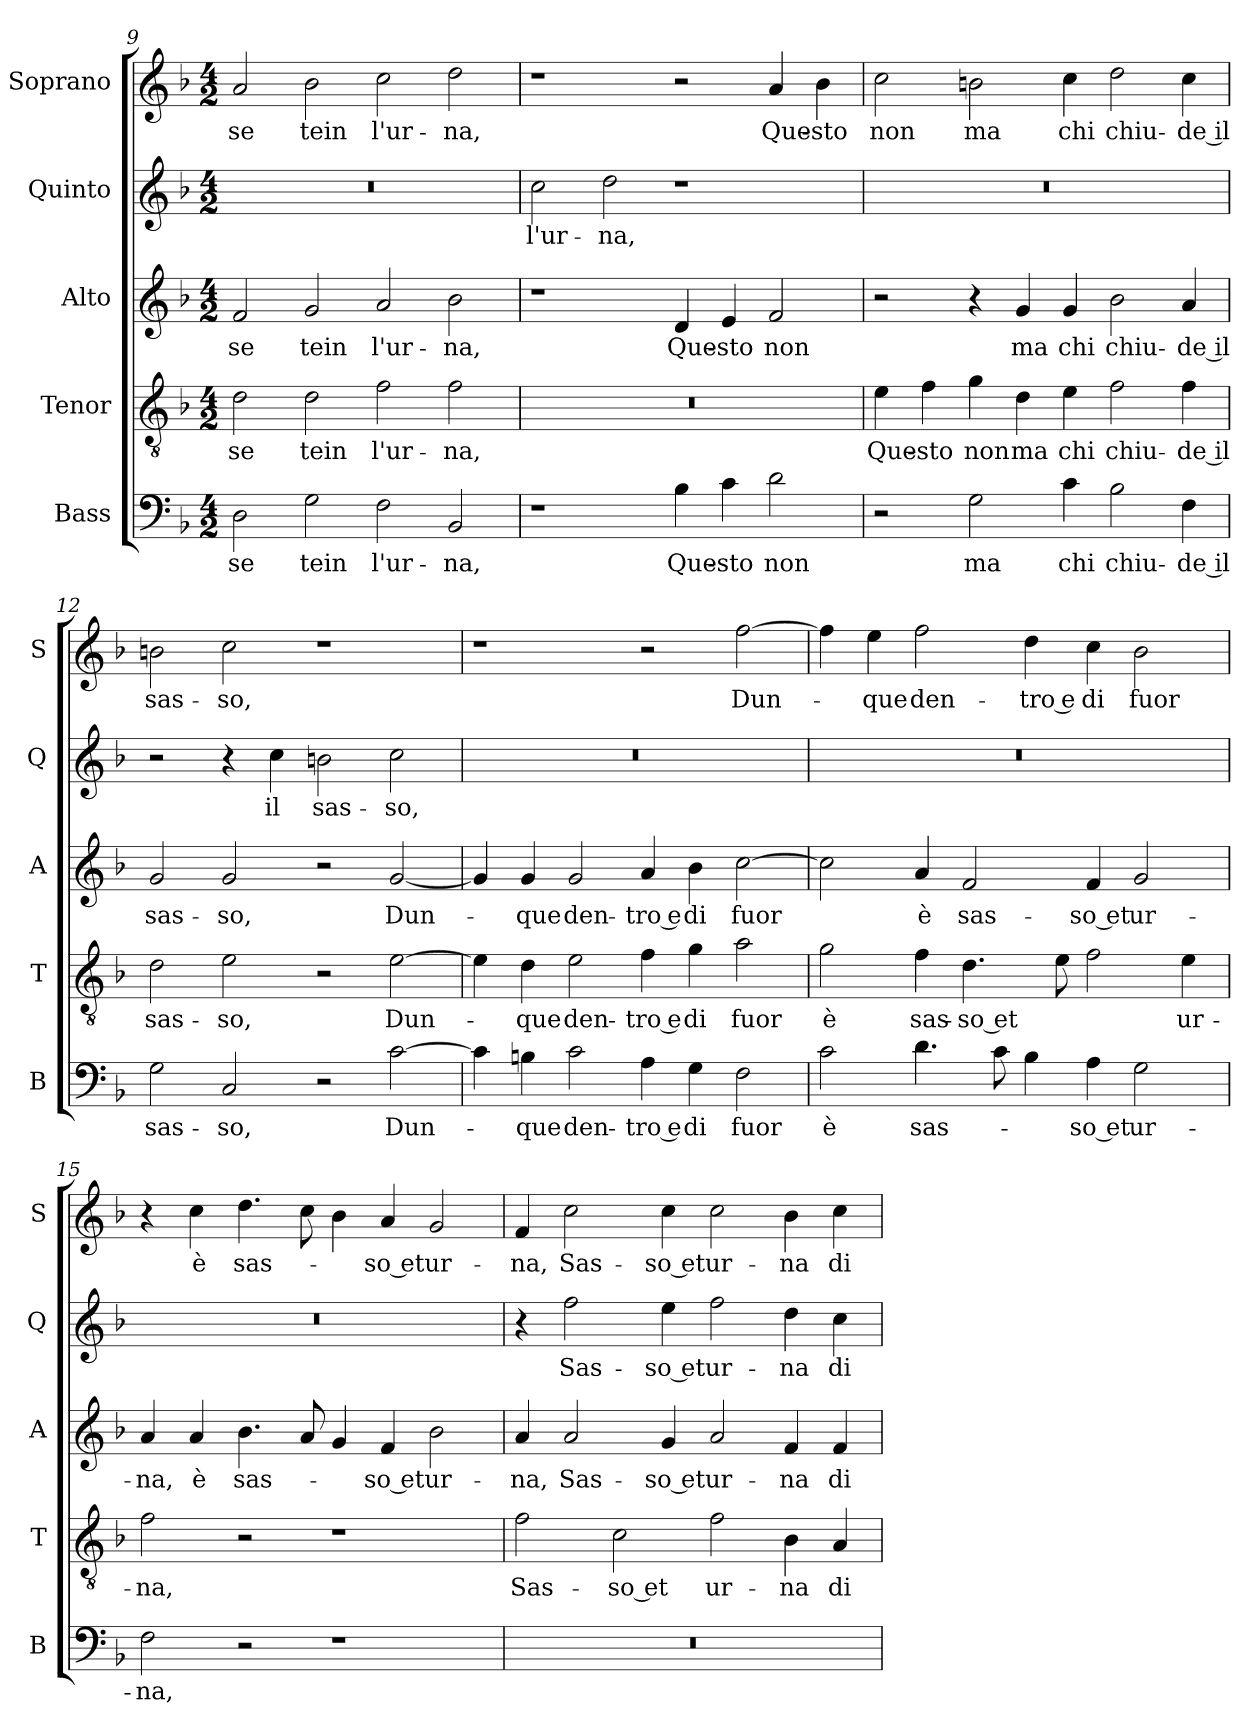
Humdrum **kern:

**kern	**text	**kern	**text	**kern	**text	**kern	**text	**kern	**text
*part5	*part5	*part4	*part4	*part3	*part3	*part2	*part2	*part1	*part1
*staff5	*staff5	*staff4	*staff4	*staff3	*staff3	*staff2	*staff2	*staff1	*staff1
*I"Bass	*	*I"Tenor	*	*I"Alto	*	*I"Quinto	*	*I"Soprano	*
*I'B	*	*I'T	*	*I'A	*	*I'Q	*	*I'S	*
*clefF4	*	*clefGv2	*	*clefG2	*	*clefG2	*	*clefG2	*
*k[b-]	*	*k[b-]	*	*k[b-]	*	*k[b-]	*	*k[b-]	*
*F:	*	*F:	*	*F:	*	*F:	*	*F:	*
*M4/2	*	*M4/2	*	*M4/2	*	*M4/2	*	*M4/2	*
=9	=9	=9	=9	=9	=9	=9	=9	=9	=9
!	!LO:LY:b	!	!LO:LY:b	!	!LO:LY:b	!	!	!	!LO:LY:b
2D\	se	2d\	se	2f/	se	0r	.	2a/	se
!	!LO:LY:b	!	!LO:LY:b	!	!LO:LY:b	!	!	!	!LO:LY:b
2G\	tein	2d\	tein	2g/	tein	.	.	2b-\	tein
!	!LO:LY:b	!	!LO:LY:b	!	!LO:LY:b	!	!	!	!LO:LY:b
2F\	l'ur-	2f\	l'ur-	2a/	l'ur-	.	.	2cc\	l'ur-
!	!LO:LY:b	!	!LO:LY:b	!	!LO:LY:b	!	!	!	!LO:LY:b
2BB-/	-na,	2f\	-na,	2b-\	-na,	.	.	2dd\	-na,
=10	=10	=10	=10	=10	=10	=10	=10	=10	=10
!	!	!	!	!	!	!	!LO:LY:b	!	!
1r	.	0r	.	1r	.	2cc\	l'ur-	1r	.
!	!	!	!	!	!	!	!LO:LY:b	!	!
.	.	.	.	.	.	2dd\	-na,	.	.
!	!LO:LY:b	!	!	!	!LO:LY:b	!	!	!	!
4B-\	Que-	.	.	4d/	Que-	1r	.	2r	.
!	!LO:LY:b	!	!	!	!LO:LY:b	!	!	!	!
4c\	-sto	.	.	4e/	-sto	.	.	.	.
!	!LO:LY:b	!	!	!	!LO:LY:b	!	!	!	!LO:LY:b
2d\	non	.	.	2f/	non	.	.	4a/	Que-
!	!	!	!	!	!	!	!	!	!LO:LY:b
.	.	.	.	.	.	.	.	4b-\	-sto
!!LO:LB:g=z
=11	=11	=11	=11	=11	=11	=11	=11	=11	=11
!	!	!	!LO:LY:b	!	!	!	!	!	!LO:LY:b
2r	.	4e\	Que-	2r	.	0r	.	2cc\	non
!	!	!	!LO:LY:b	!	!	!	!	!	!
.	.	4f\	-sto	.	.	.	.	.	.
!	!LO:LY:b	!	!LO:LY:b	!	!	!	!	!	!LO:LY:b
2G\	ma	4g\	non	4r	.	.	.	2bn\	ma
!	!	!	!LO:LY:b	!	!LO:LY:b	!	!	!	!
.	.	4d\	ma	4g/	ma	.	.	.	.
!	!LO:LY:b	!	!LO:LY:b	!	!LO:LY:b	!	!	!	!LO:LY:b
4c\	chi	4e\	chi	4g/	chi	.	.	4cc\	chi
!	!LO:LY:b	!	!LO:LY:b	!	!LO:LY:b	!	!	!	!LO:LY:b
2B-\	chiu-	2f\	chiu-	2b-\	chiu-	.	.	2dd\	chiu-
!	!LO:LY:b	!	!LO:LY:b	!	!LO:LY:b	!	!	!	!LO:LY:b
4F\	-de il	4f\	-de il	4a/	-de il	.	.	4cc\	-de il
=12	=12	=12	=12	=12	=12	=12	=12	=12	=12
!	!LO:LY:b	!	!LO:LY:b	!	!LO:LY:b	!	!	!	!LO:LY:b
2G\	sas-	2d\	sas-	2g/	sas-	2r	.	2bn\	sas-
!	!LO:LY:b	!	!LO:LY:b	!	!LO:LY:b	!	!	!	!LO:LY:b
2C/	-so,	2e\	-so,	2g/	-so,	4r	.	2cc\	-so,
!	!	!	!	!	!	!	!LO:LY:b	!	!
.	.	.	.	.	.	4cc\	il	.	.
!	!	!	!	!	!	!	!LO:LY:b	!	!
2r	.	2r	.	2r	.	2bn\	sas-	1r	.
!	!LO:LY:b	!	!LO:LY:b	!	!LO:LY:b	!	!LO:LY:b	!	!
[2c\	Dun-	[2e\	Dun-	[2g/	Dun-	2cc\	-so,	.	.
=13	=13	=13	=13	=13	=13	=13	=13	=13	=13
4c\]	.	4e\]	.	4g/]	.	0r	.	1r	.
!	!LO:LY:b	!	!LO:LY:b	!	!LO:LY:b	!	!	!	!
4Bn\	-que	4d\	-que	4g/	-que	.	.	.	.
!	!LO:LY:b	!	!LO:LY:b	!	!LO:LY:b	!	!	!	!
2c\	den-	2e\	den-	2g/	den-	.	.	.	.
!	!LO:LY:b	!	!LO:LY:b	!	!LO:LY:b	!	!	!	!
4A\	-tro e	4f\	-tro e	4a/	-tro e	.	.	2r	.
!	!LO:LY:b	!	!LO:LY:b	!	!LO:LY:b	!	!	!	!
4G\	di	4g\	di	4b-\	di	.	.	.	.
!	!LO:LY:b	!	!LO:LY:b	!	!LO:LY:b	!	!	!	!LO:LY:b
2F\	fuor	2a\	fuor	[2cc\	fuor	.	.	[2ff\	Dun-
!!LO:LB:g=z
=14	=14	=14	=14	=14	=14	=14	=14	=14	=14
!	!LO:LY:b	!	!LO:LY:b	!	!	!	!	!	!
2c\	è	2g\	è	2cc\]	.	0r	.	4ff\]	.
!	!	!	!	!	!	!	!	!	!LO:LY:b
.	.	.	.	.	.	.	.	4ee\	-que
!	!LO:LY:b	!	!LO:LY:b	!	!LO:LY:b	!	!	!	!LO:LY:b
4.d\	sas-	4f\	sas-	4a/	è	.	.	2ff\	den-
!	!	!	!LO:LY:b	!	!LO:LY:b	!	!	!	!
.	.	4.d\	-so et	2f/	sas-	.	.	.	.
8c\	.	.	.	.	.	.	.	.	.
!	!	!	!	!	!	!	!	!	!LO:LY:b
4B-\	.	.	.	.	.	.	.	4dd\	-tro e
.	.	8e\	.	.	.	.	.	.	.
!	!LO:LY:b	!	!	!	!LO:LY:b	!	!	!	!LO:LY:b
4A\	-so et	2f\	.	4f/	-so et	.	.	4cc\	di
!	!LO:LY:b	!	!	!	!LO:LY:b	!	!	!	!LO:LY:b
2G\	ur-	.	.	2g/	ur-	.	.	2b-\	fuor
!	!	!	!LO:LY:b	!	!	!	!	!	!
.	.	4e\	ur-	.	.	.	.	.	.
=15	=15	=15	=15	=15	=15	=15	=15	=15	=15
!	!LO:LY:b	!	!LO:LY:b	!	!LO:LY:b	!	!	!	!
2F\	-na,	2f\	-na,	4a/	-na,	0r	.	4r	.
!	!	!	!	!	!LO:LY:b	!	!	!	!LO:LY:b
.	.	.	.	4a/	è	.	.	4cc\	è
!	!	!	!	!	!LO:LY:b	!	!	!	!LO:LY:b
2r	.	2r	.	4.b-\	sas-	.	.	4.dd\	sas-
.	.	.	.	8a/	.	.	.	8cc\	.
1r	.	1r	.	4g/	.	.	.	4b-\	.
!	!	!	!	!	!LO:LY:b	!	!	!	!LO:LY:b
.	.	.	.	4f/	-so et	.	.	4a/	-so et
!	!	!	!	!	!LO:LY:b	!	!	!	!LO:LY:b
.	.	.	.	2b-\	ur-	.	.	2g/	ur-
=16	=16	=16	=16	=16	=16	=16	=16	=16	=16
!	!	!	!LO:LY:b	!	!LO:LY:b	!	!	!	!LO:LY:b
0r	.	2f\	Sas-	4a/	-na,	4r	.	4f/	-na,
!	!	!	!	!	!LO:LY:b	!	!LO:LY:b	!	!LO:LY:b
.	.	.	.	2a/	Sas-	2ff\	Sas-	2cc\	Sas-
!	!	!	!LO:LY:b	!	!	!	!	!	!
.	.	2c\	-so et	.	.	.	.	.	.
!	!	!	!	!	!LO:LY:b	!	!LO:LY:b	!	!LO:LY:b
.	.	.	.	4g/	-so et	4ee\	-so et	4cc\	-so et
!	!	!	!LO:LY:b	!	!LO:LY:b	!	!LO:LY:b	!	!LO:LY:b
.	.	2f\	ur-	2a/	ur-	2ff\	ur-	2cc\	ur-
!	!	!	!LO:LY:b	!	!LO:LY:b	!	!LO:LY:b	!	!LO:LY:b
.	.	4B-\	-na	4f/	-na	4dd\	-na	4b-\	-na
!	!	!	!LO:LY:b	!	!LO:LY:b	!	!LO:LY:b	!	!LO:LY:b
.	.	4A/	di	4f/	di	4cc\	di	4cc\	di
=	=	=	=	=	=	=	=	=	=
*-	*-	*-	*-	*-	*-	*-	*-	*-	*-
